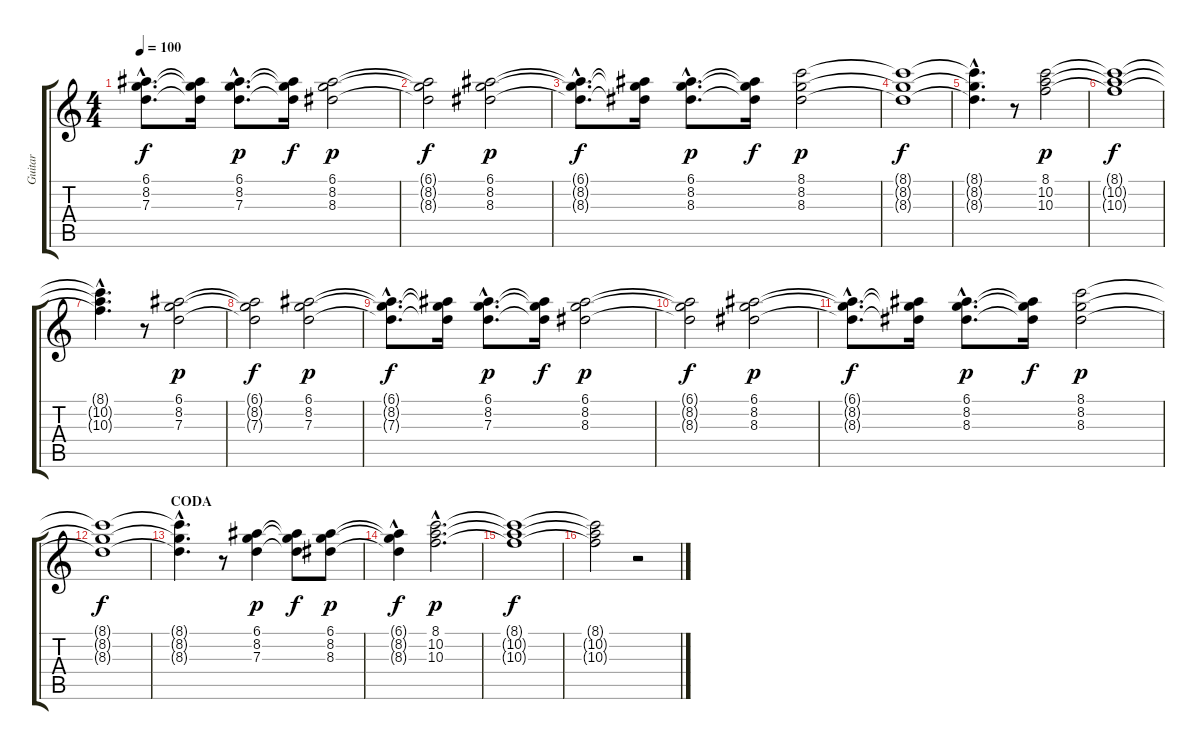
\track ("Guitar" "Guitar") {instrument acousticguitarsteel}
\staff {score tabs}
\tuning (E4 B3 G3 D3 A2 E2) {hide}
\ts (4 4)
\tempo 100
\clef g2
\ks c
(6.1{hac t} 8.2{hac t} 7.3{hac t}).8{d dy f} (6.1{t} 8.2{t} 7.3{t}).16 (6.1{hac} 8.2{hac} 7.3{hac}).8{d dy p} (6.1{t} 8.2{t} 7.3{t}).16{dy f} (6.1 8.2 8.3).2{dy p} |
(6.1{t} 8.2{t} 8.3{t}).2{dy f} (6.1 8.2 8.3).2{dy p} |
(6.1{hac t} 8.2{hac t} 8.3{hac t}).8{d dy f} (6.1{t} 8.2{t} 8.3{t}).16 (6.1{hac} 8.2{hac} 8.3{hac}).8{d dy p} (6.1{t} 8.2{t} 8.3{t}).16{dy f} (8.1 8.2 8.3).2{dy p} |
(8.1{t} 8.2{t} 8.3{t}).1{dy f} |
(8.1{t} 8.2{hac t} 8.3{hac t}).4{d} r.8 (8.1 10.2 10.3).2{dy p} |
(8.1{t} 10.2{t} 10.3{t}).1{dy f} |
(8.1{t} 10.2{hac t} 10.3{hac t}).4{d} r.8 (6.1 8.2 7.3).2{dy p} |
(6.1{t} 8.2{t} 7.3{t}).2{dy f} (6.1 8.2 7.3).2{dy p} |
(6.1{hac t} 8.2{hac t} 7.3{hac t}).8{d dy f} (6.1{t} 8.2{t} 7.3{t}).16 (6.1{hac} 8.2{hac} 7.3{hac}).8{d dy p} (6.1{t} 8.2{t} 7.3{t}).16{dy f} (6.1 8.2 8.3).2{dy p} |
(6.1{t} 8.2{t} 8.3{t}).2{dy f} (6.1 8.2 8.3).2{dy p} |
(6.1{hac t} 8.2{hac t} 8.3{hac t}).8{d dy f} (6.1{t} 8.2{t} 8.3{t}).16 (6.1{hac} 8.2{hac} 8.3{hac}).8{d dy p} (6.1{t} 8.2{t} 8.3{t}).16{dy f} (8.1 8.2 8.3).2{dy p} |
(8.1{t} 8.2{t} 8.3{t}).1{dy f} |
\section ("" "CODA")
(8.1{t} 8.2{hac t} 8.3{hac t}).4{d} r.8 (6.1 8.2 7.3).4{dy p} (6.1{t} 8.2{t} 7.3{t}).8{dy f} (6.1 8.2 8.3).8{dy p} |
(6.1{t} 8.2{hac t} 8.3{hac t}).4{dy f} (8.1{hac} 10.2{hac} 10.3{hac}).2{d dy p} |
(8.1{t} 10.2{t} 10.3{t}).1{dy f} |
(8.1{t} 10.2{t} 10.3{t}).2 r.2
